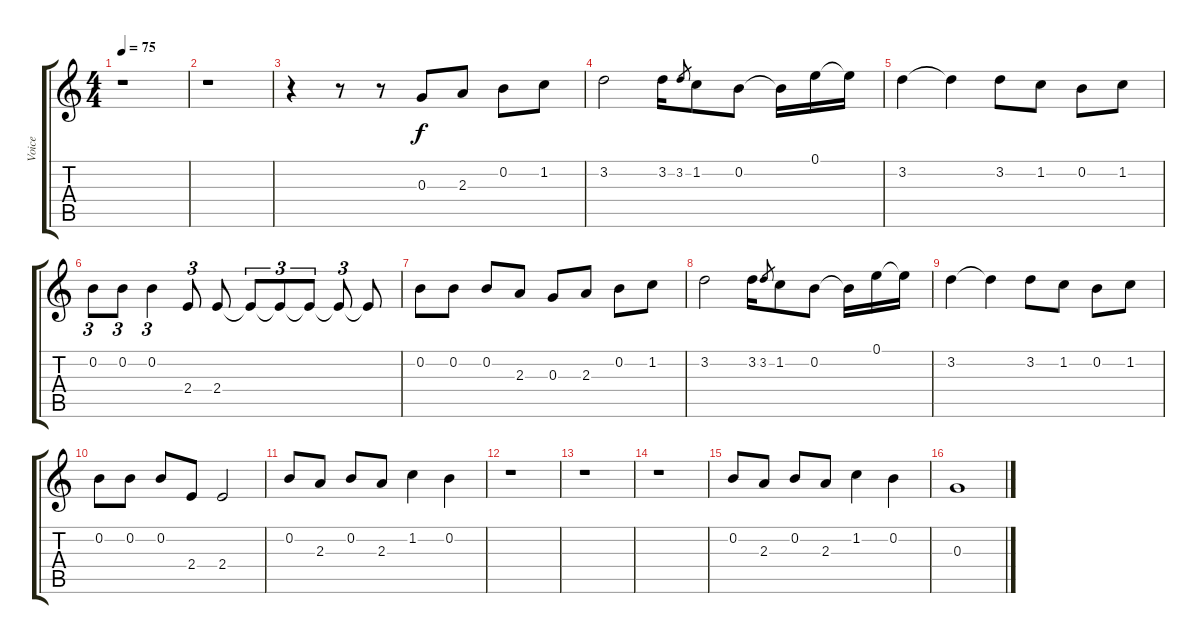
\track ("Voice" "Voice") {instrument contrabass}
\staff {score tabs}
\tuning (E4 B3 G3 D3 A2 E2) {hide}
\ts (4 4)
\tempo 75
\clef g2
\ks c
r.1{dy f} |
r.1 |
r.4 r.8 r.8 0.3.8 2.3.8 0.2.8 1.2.8 |
3.2.2 3.2.16 3.2.8{gr} 1.2.8 0.2.8 0.2{t}.16 0.1.16 0.1{t}.16 |
3.2.4 3.2{t}.4 3.2.8 1.2.8 0.2.8 1.2.8 |
0.2.8{tu (3 2)} 0.2.8{tu (3 2)} 0.2.4{tu (3 2)} 2.4.8{tu (3 2)} 2.4.8 2.4{t}.8{tu (3 2)} 2.4{t}.8{tu (3 2)} 2.4{t}.8{tu (3 2)} 2.4{t}.8{tu (3 2)} 2.4{t}.8 |
0.2.8 0.2.8 0.2.8 2.3.8 0.3.8 2.3.8 0.2.8 1.2.8 |
3.2.2 3.2.16 3.2.8{gr} 1.2.8 0.2.8 0.2{t}.16 0.1.16 0.1{t}.16 |
3.2.4 3.2{t}.4 3.2.8 1.2.8 0.2.8 1.2.8 |
0.2.8 0.2.8 0.2.8 2.4.8 2.4.2 |
0.2.8 2.3.8 0.2.8 2.3.8 1.2.4 0.2.4 |
r.1 |
r.1 |
r.1 |
0.2.8 2.3.8 0.2.8 2.3.8 1.2.4 0.2.4 |
0.3.1
